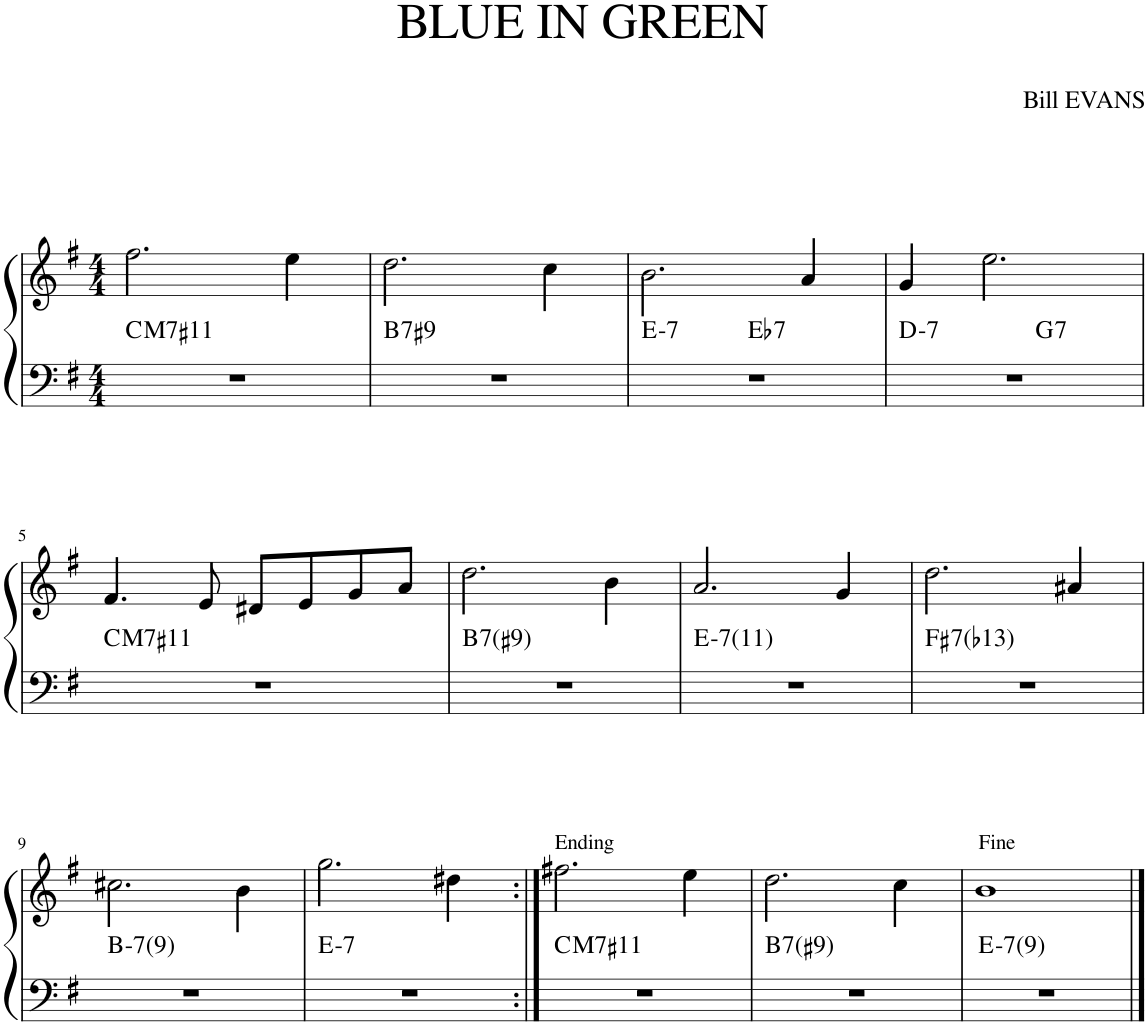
**kern	**kern	**harte
*part1	*part1	*part1
*staff2	*staff1	*
*I"Piano	*	*
*I'Pno.	*	*
*clefF4	*clefG2	*
*k[f#]	*k[f#]	*
*M4/4	*M4/4	*
=1	=1	=1
!	!	!LO:H:kt=M7
1r	2.ff#\	C:maj7(#11)
.	4ee\	.
=2	=2	=2
!	!	!LO:H:kt=7
1r	2.dd\	B:7(#9)
.	4cc\	.
=3	=3	=3
!	!	!LO:H:kt=7
*	*^	*
1r	2.b\	2ryy	E:min7
!	!	!	!LO:H:kt=7
.	.	2ryy	Eb:7
.	4a/	.	.
=4	=4	=4	=4
!	!	!	!LO:H:kt=7
1r	4g/	2ryy	D:min7
.	2.ee\	.	.
!	!	!	!LO:H:kt=7
.	.	2ryy	G:7
!!LO:LB:g=z
=5	=5	=5	=5
!	!	!	!LO:H:kt=M7
*	*v	*v	*
1r	4.f#/	C:maj7(#11)
.	8e/	.
.	8d#X/L	.
.	8e/	.
.	8g/	.
.	8a/J	.
=6	=6	=6
!	!	!LO:H:kt=7
1r	2.dd\	B:7(#9)
.	4b\	.
=7	=7	=7
!	!	!LO:H:kt=7
1r	2.a/	E:min7(11)
.	4g/	.
=8	=8	=8
!	!	!LO:H:kt=7
1r	2.dd\	F#:7(b13)
.	4a#X/	.
!!LO:LB:g=z
=9	=9	=9
!	!	!LO:H:kt=7
1r	2.cc#X\	B:min7(9)
.	4b\	.
=10	=10	=10
!	!	!LO:H:kt=7
1r	2.gg\	E:min7
.	4dd#X\	.
=11:|!	=11:|!	=11:|!
!	!LO:TX:a:t=Ending	!LO:H:kt=M7
1r	2.ff#X\	C:maj7(#11)
.	4ee\	.
=12	=12	=12
!	!	!LO:H:kt=7
1r	2.dd\	B:7(#9)
.	4cc\	.
=13	=13	=13
!	!	!LO:H:kt=7
1r	1b	E:min7(9)
==	==	==
*-	*-	*-
